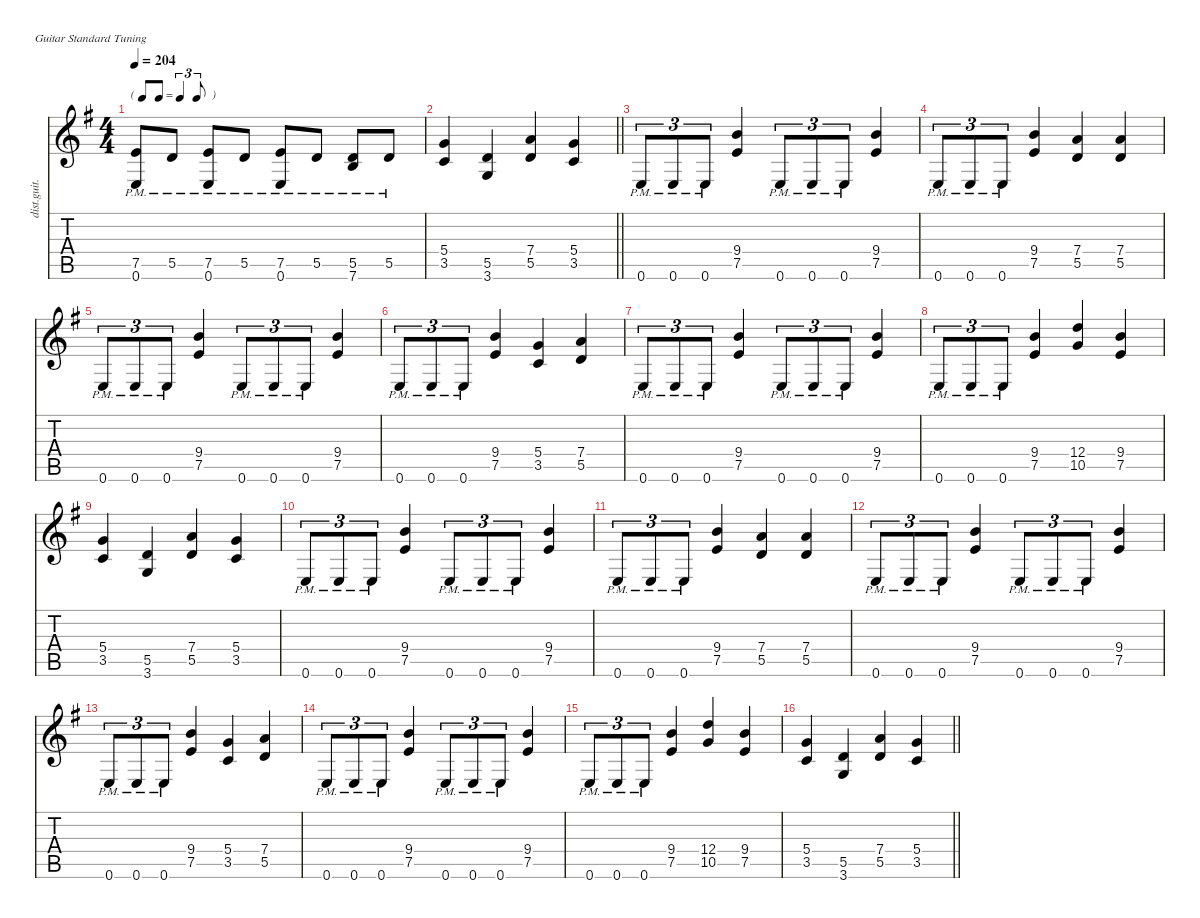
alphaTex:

\defaultSystemsLayout 4
\hideDynamics
\bracketExtendMode nobrackets
\otherSystemsTrackNameOrientation horizontal
\track ("Guitar 2" "dist.guit.") {defaultSystemsLayout 8 instrument distortionguitar}
\staff {score tabs}
\tuning (E4 B3 G3 D3 A2 E2)
\ts (4 4)
\tf triplet8th
\tempo 204
\clef g2
\ks eminor
(7.5{pm acc forcenatural} 0.6{pm acc forcenatural}).8{dy f beam Up} 5.5{pm acc forcenatural}.8{beam Up} (7.5{pm acc forcenatural} 0.6{pm acc forcenatural}).8{beam Up} 5.5{pm acc forcenatural}.8{beam Up} (7.5{pm acc forcenatural} 0.6{pm acc forcenatural}).8{beam Up} 5.5{pm acc forcenatural}.8{beam Up} (5.5{pm acc forcenatural} 7.6{pm acc forcenatural}).8{beam Up} 5.5{pm acc forcenatural}.8{beam Up} |
\barLineRight lightlight
(5.4{acc forcenatural} 3.5{acc forcenatural}).4{beam Up} (5.5{acc forcenatural} 3.6{acc forcenatural}).4{beam Up} (7.4{acc forcenatural} 5.5{acc forcenatural}).4{beam Up} (5.4{acc forcenatural} 3.5{acc forcenatural}).4{beam Up} |
0.6{pm acc forcenatural}.8{tu (3 2) beam Up} 0.6{pm acc forcenatural}.8{tu (3 2) beam Up} 0.6{pm acc forcenatural}.8{tu (3 2) beam Up} (9.4{acc forcenatural} 7.5{acc forcenatural}).4{beam Up} 0.6{pm acc forcenatural}.8{tu (3 2) beam Up} 0.6{pm acc forcenatural}.8{tu (3 2) beam Up} 0.6{pm acc forcenatural}.8{tu (3 2) beam Up} (9.4{acc forcenatural} 7.5{acc forcenatural}).4{beam Up} |
0.6{pm acc forcenatural}.8{tu (3 2) beam Up} 0.6{pm acc forcenatural}.8{tu (3 2) beam Up} 0.6{pm acc forcenatural}.8{tu (3 2) beam Up} (9.4{acc forcenatural} 7.5{acc forcenatural}).4{beam Up} (7.4{acc forcenatural} 5.5{acc forcenatural}).4{beam Up} (7.4{acc forcenatural} 5.5{acc forcenatural}).4{beam Up} |
0.6{pm acc forcenatural}.8{tu (3 2) beam Up} 0.6{pm acc forcenatural}.8{tu (3 2) beam Up} 0.6{pm acc forcenatural}.8{tu (3 2) beam Up} (9.4{acc forcenatural} 7.5{acc forcenatural}).4{beam Up} 0.6{pm acc forcenatural}.8{tu (3 2) beam Up} 0.6{pm acc forcenatural}.8{tu (3 2) beam Up} 0.6{pm acc forcenatural}.8{tu (3 2) beam Up} (9.4{acc forcenatural} 7.5{acc forcenatural}).4{beam Up} |
0.6{pm acc forcenatural}.8{tu (3 2) beam Up} 0.6{pm acc forcenatural}.8{tu (3 2) beam Up} 0.6{pm acc forcenatural}.8{tu (3 2) beam Up} (9.4{acc forcenatural} 7.5{acc forcenatural}).4{beam Up} (5.4{acc forcenatural} 3.5{acc forcenatural}).4{beam Up} (7.4{acc forcenatural} 5.5{acc forcenatural}).4{beam Up} |
0.6{pm acc forcenatural}.8{tu (3 2) beam Up} 0.6{pm acc forcenatural}.8{tu (3 2) beam Up} 0.6{pm acc forcenatural}.8{tu (3 2) beam Up} (9.4{acc forcenatural} 7.5{acc forcenatural}).4{beam Up} 0.6{pm acc forcenatural}.8{tu (3 2) beam Up} 0.6{pm acc forcenatural}.8{tu (3 2) beam Up} 0.6{pm acc forcenatural}.8{tu (3 2) beam Up} (9.4{acc forcenatural} 7.5{acc forcenatural}).4{beam Up} |
0.6{pm acc forcenatural}.8{tu (3 2) beam Up} 0.6{pm acc forcenatural}.8{tu (3 2) beam Up} 0.6{pm acc forcenatural}.8{tu (3 2) beam Up} (9.4{acc forcenatural} 7.5{acc forcenatural}).4{beam Up} (12.4{acc forcenatural} 10.5{acc forcenatural}).4{beam Up} (9.4{acc forcenatural} 7.5{acc forcenatural}).4{beam Up} |
(5.4{acc forcenatural} 3.5{acc forcenatural}).4{beam Up} (5.5{acc forcenatural} 3.6{acc forcenatural}).4{beam Up} (7.4{acc forcenatural} 5.5{acc forcenatural}).4{beam Up} (5.4{acc forcenatural} 3.5{acc forcenatural}).4{beam Up} |
0.6{pm acc forcenatural}.8{tu (3 2) beam Up} 0.6{pm acc forcenatural}.8{tu (3 2) beam Up} 0.6{pm acc forcenatural}.8{tu (3 2) beam Up} (9.4{acc forcenatural} 7.5{acc forcenatural}).4{beam Up} 0.6{pm acc forcenatural}.8{tu (3 2) beam Up} 0.6{pm acc forcenatural}.8{tu (3 2) beam Up} 0.6{pm acc forcenatural}.8{tu (3 2) beam Up} (9.4{acc forcenatural} 7.5{acc forcenatural}).4{beam Up} |
0.6{pm acc forcenatural}.8{tu (3 2) beam Up} 0.6{pm acc forcenatural}.8{tu (3 2) beam Up} 0.6{pm acc forcenatural}.8{tu (3 2) beam Up} (9.4{acc forcenatural} 7.5{acc forcenatural}).4{beam Up} (7.4{acc forcenatural} 5.5{acc forcenatural}).4{beam Up} (7.4{acc forcenatural} 5.5{acc forcenatural}).4{beam Up} |
0.6{pm acc forcenatural}.8{tu (3 2) beam Up} 0.6{pm acc forcenatural}.8{tu (3 2) beam Up} 0.6{pm acc forcenatural}.8{tu (3 2) beam Up} (9.4{acc forcenatural} 7.5{acc forcenatural}).4{beam Up} 0.6{pm acc forcenatural}.8{tu (3 2) beam Up} 0.6{pm acc forcenatural}.8{tu (3 2) beam Up} 0.6{pm acc forcenatural}.8{tu (3 2) beam Up} (9.4{acc forcenatural} 7.5{acc forcenatural}).4{beam Up} |
0.6{pm acc forcenatural}.8{tu (3 2) beam Up} 0.6{pm acc forcenatural}.8{tu (3 2) beam Up} 0.6{pm acc forcenatural}.8{tu (3 2) beam Up} (9.4{acc forcenatural} 7.5{acc forcenatural}).4{beam Up} (5.4{acc forcenatural} 3.5{acc forcenatural}).4{beam Up} (7.4{acc forcenatural} 5.5{acc forcenatural}).4{beam Up} |
0.6{pm acc forcenatural}.8{tu (3 2) beam Up} 0.6{pm acc forcenatural}.8{tu (3 2) beam Up} 0.6{pm acc forcenatural}.8{tu (3 2) beam Up} (9.4{acc forcenatural} 7.5{acc forcenatural}).4{beam Up} 0.6{pm acc forcenatural}.8{tu (3 2) beam Up} 0.6{pm acc forcenatural}.8{tu (3 2) beam Up} 0.6{pm acc forcenatural}.8{tu (3 2) beam Up} (9.4{acc forcenatural} 7.5{acc forcenatural}).4{beam Up} |
0.6{pm acc forcenatural}.8{tu (3 2) beam Up} 0.6{pm acc forcenatural}.8{tu (3 2) beam Up} 0.6{pm acc forcenatural}.8{tu (3 2) beam Up} (9.4{acc forcenatural} 7.5{acc forcenatural}).4{beam Up} (12.4{acc forcenatural} 10.5{acc forcenatural}).4{beam Up} (9.4{acc forcenatural} 7.5{acc forcenatural}).4{beam Up} |
\barLineRight lightlight
(5.4{acc forcenatural} 3.5{acc forcenatural}).4{beam Up} (5.5{acc forcenatural} 3.6{acc forcenatural}).4{beam Up} (7.4{acc forcenatural} 5.5{acc forcenatural}).4{beam Up} (5.4{acc forcenatural} 3.5{acc forcenatural}).4{beam Up}
